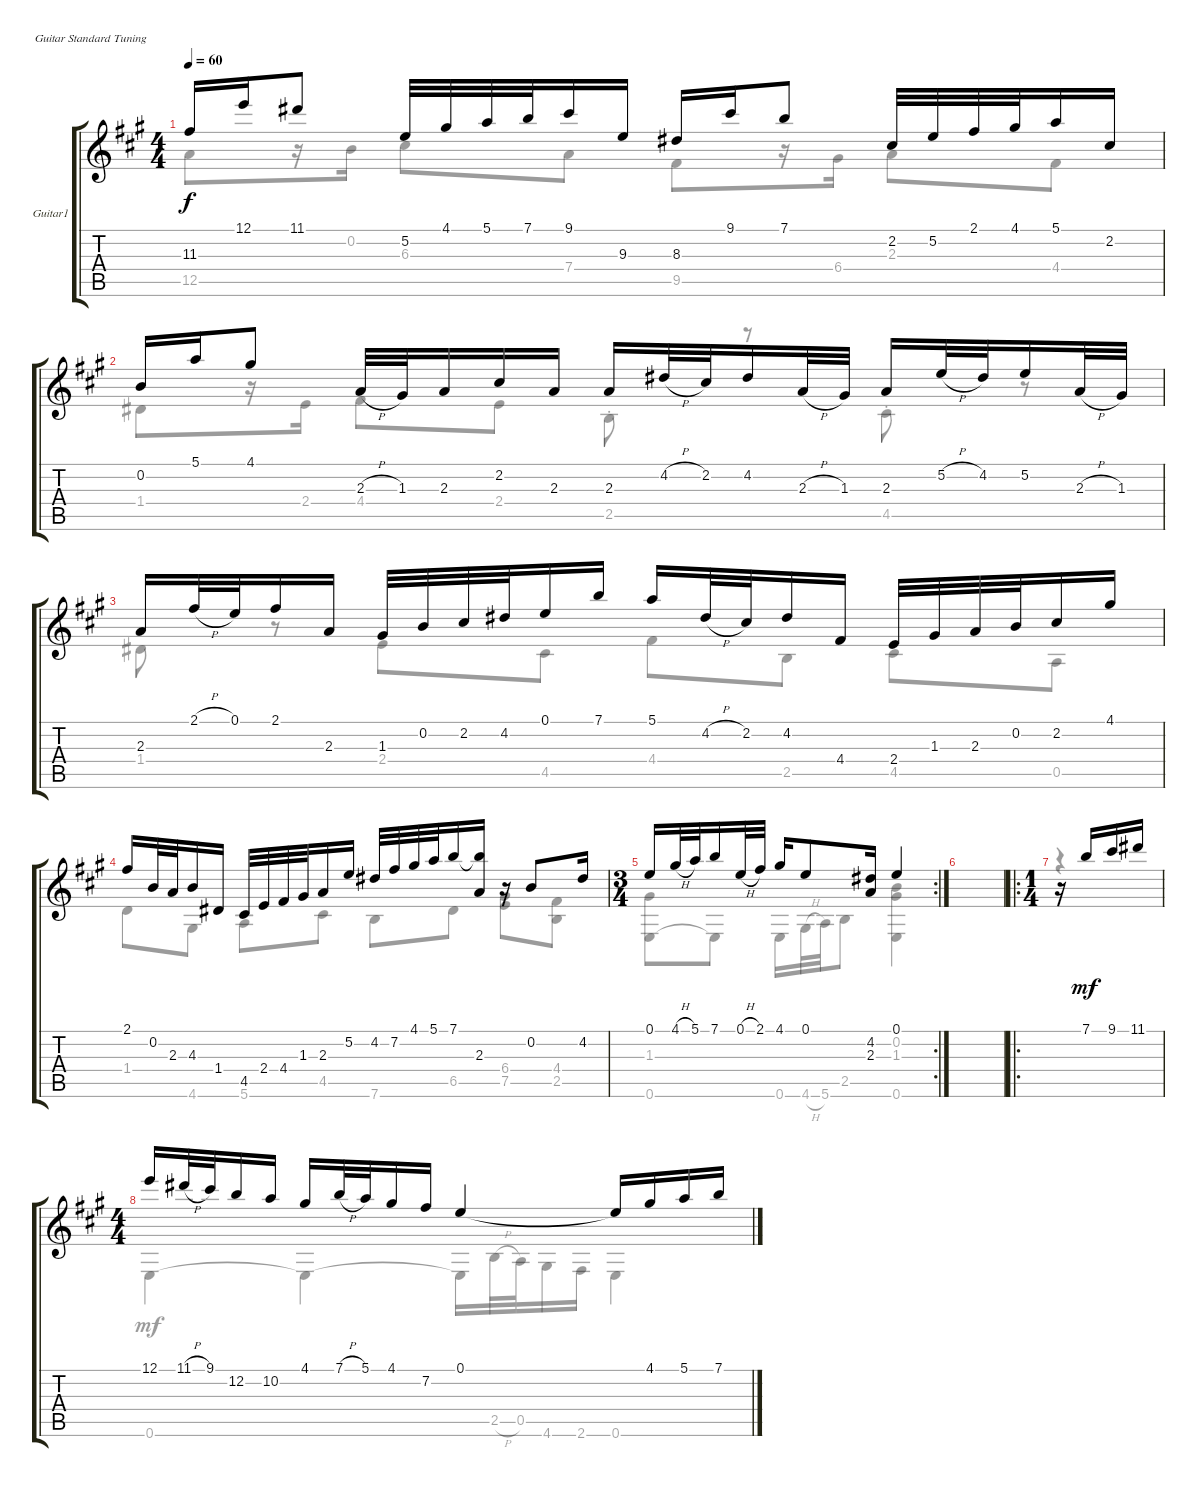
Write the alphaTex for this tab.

\bracketExtendMode groupsimilarinstruments
\firstSystemTrackNameOrientation horizontal
\otherSystemsTrackNameOrientation horizontal
\track ("Guitar1" "Guitar1") {instrument acousticguitarnylon}
\staff {score tabs}
\tuning (E4 B3 G3 D3 A2 E2)
\voice
\ts (4 4)
\tempo 60
\clef g2
\ks a
11.3.16{dy f} 12.1.16 11.1.8 5.2.32 4.1.32 5.1.32 7.1.32 9.1.16 9.3.16 8.3.16 9.1.16 7.1.8 2.2.32 5.2.32 2.1.32 4.1.32 5.1.16 2.2.16 |
0.2.16 5.1.16 4.1.8 2.3{h}.32 1.3.32 2.3.16 2.2.16 2.3.16 2.3.16 4.2{h}.32 2.2.32 4.2.16 2.3{h}.32 1.3.32 2.3.16 5.2{h}.32 4.2.32 5.2.16 2.3{h}.32 1.3.32 |
2.3.16 2.1{h}.32 0.1.32 2.1.16 2.3.16 1.3.32 0.2.32 2.2.32 4.2.32 0.1.16 7.1.16 5.1.16 4.2{h}.32 2.2.32 4.2.16 4.4.16 2.4.32 1.3.32 2.3.32 0.2.32 2.2.16 4.1.16 |
2.1.16 0.2.32 2.3.32 4.3.16 1.4.16 4.5.32 2.4.32 4.4.32 1.3.32 2.3.16 5.2.16 4.2.32 7.2.32 4.1.32 5.1.32 7.1.16 (7.1{t} 2.3).16 r.16 0.2.8 4.2.16 |
\rc 2
\ts (3 4)
0.1.16 4.1{h}.32 5.1.32 7.1.16 0.1{h}.32 2.1.32 4.1.16 0.1.8 (4.2 2.3).16 0.1.4 |
|
\ro
\ts (1 4)
r.16 7.1.16{dy mf} 9.1.16 11.1.16 |
\ts (4 4)
12.1.16 11.1{h}.32 9.1.32 12.2.16 10.2.16 4.1.16 7.1{h}.32 5.1.32 4.1.16 7.2.16 0.1.4 0.1{t}.16 4.1.16 5.1.16 7.1.16
\voice
\clef g2
\ottava regular
\simile none
\ks a
12.5.8{dy f} r.16 0.2.16 6.3.8 7.4.8 9.5.8 r.16 6.4.16 2.3.8 4.4.8 |
1.4.8 r.16 2.4.16 4.4.8 2.4.8 2.5{st}.8 r.8 4.5{st}.8 r.8 |
1.4.8 r.8 2.4.8 4.5.8 4.4.8 2.5.8 4.5.8 0.5.8 |
1.4.8 4.6.8 5.6.8 4.5.8 7.6.8 6.5.8 (6.4 7.5).8 (4.4 2.5).8 |
(1.3 0.6).8 0.6{t}.8 0.6.16 4.6{h}.32 5.6.32 2.5.8 (0.2 1.3 0.6).4 |
|
r.4 |
0.6.4{dy mf} 0.6{t}.4 0.6{t}.16 2.5{h}.32 0.5.32 4.6.16 2.6.16 0.6.4
